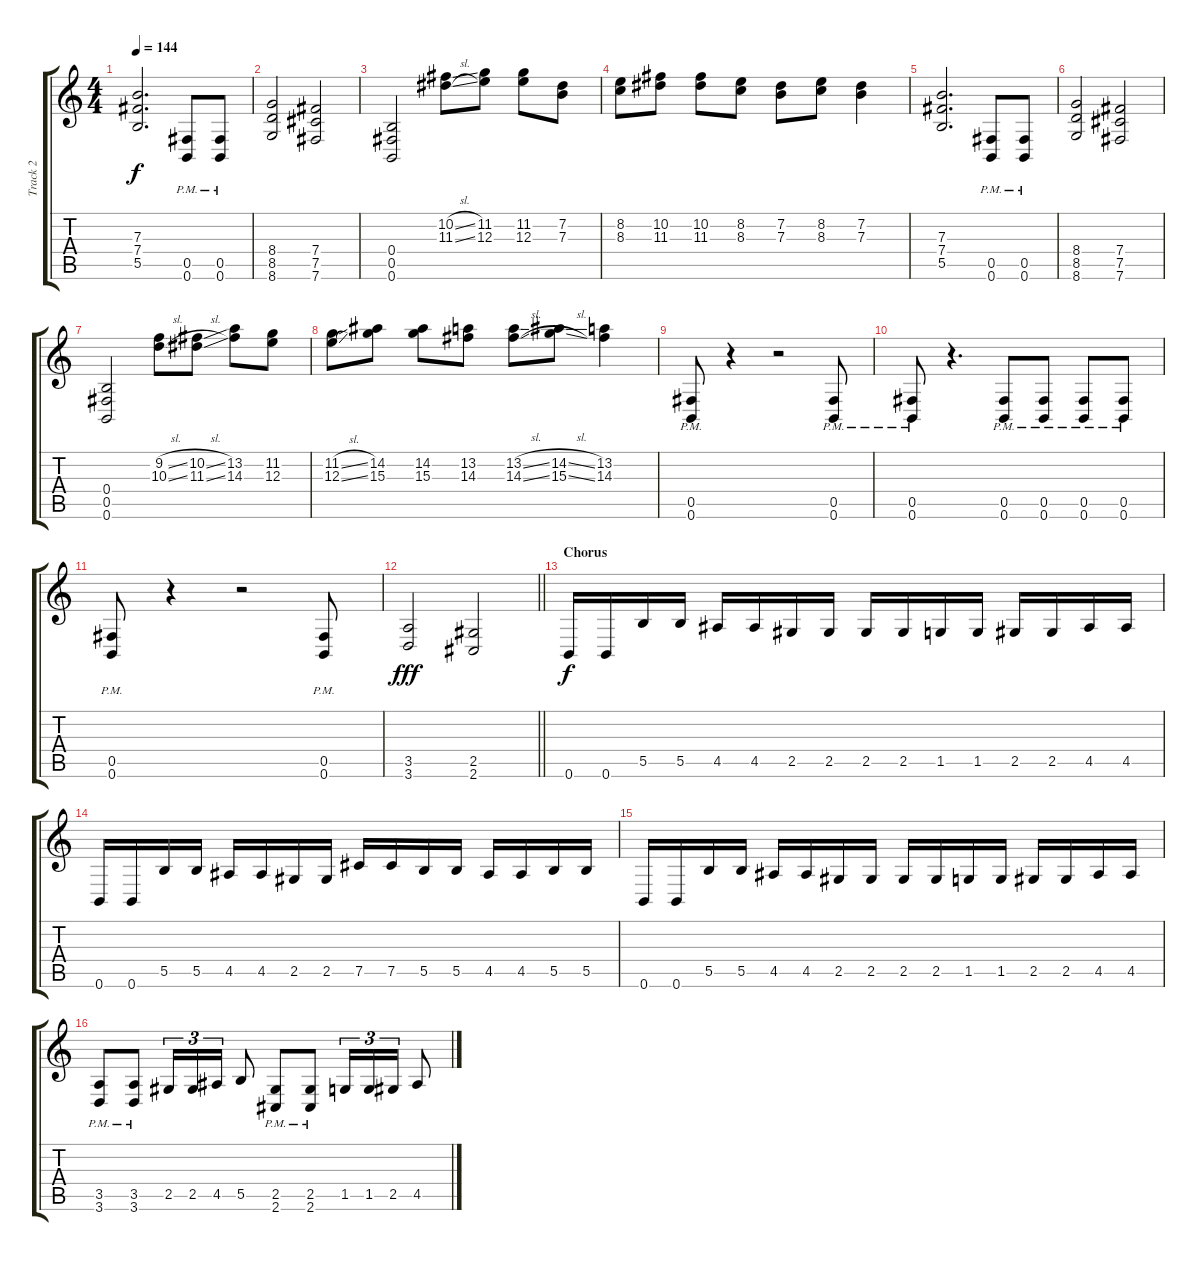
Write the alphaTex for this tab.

\track ("Track 2" "Track 2") {instrument distortionguitar}
\staff {score tabs}
\tuning (E4 Ab3 E3 B2 Gb2 B1) {hide}
\ts (4 4)
\tempo 144
\clef g2
\ks c
(7.3 7.4 5.5).2{d dy f} (0.5{pm} 0.6{pm}).8 (0.5{pm} 0.6{pm}).8 |
(8.4 8.5 8.6).2 (7.4 7.5 7.6).2 |
(0.4 0.5 0.6).2 (10.2{sl} 11.3{sl}).8 (11.2 12.3).8 (11.2 12.3).8 (7.2 7.3).8 |
(8.2 8.3).8 (10.2 11.3).8 (10.2 11.3).8 (8.2 8.3).8 (7.2 7.3).8 (8.2 8.3).8 (7.2 7.3).4 |
(7.3 7.4 5.5).2{d} (0.5{pm} 0.6{pm}).8 (0.5{pm} 0.6{pm}).8 |
(8.4 8.5 8.6).2 (7.4 7.5 7.6).2 |
(0.4 0.5 0.6).2 (9.2{sl} 10.3{sl}).8 (10.2{sl} 11.3{sl}).8 (13.2 14.3).8 (11.2 12.3).8 |
(11.2{sl} 12.3{sl}).8 (14.2 15.3).8 (14.2 15.3).8 (13.2 14.3).8 (13.2{sl} 14.3{sl}).8 (14.2{sl} 15.3{sl}).8 (13.2 14.3).4 |
(0.5{pm} 0.6).8 r.4 r.2 (0.5{pm} 0.6).8 |
(0.5{pm} 0.6).8 r.4{d} (0.5{pm} 0.6).8 (0.5{pm} 0.6).8 (0.5{pm} 0.6).8 (0.5{pm} 0.6).8 |
(0.5{pm} 0.6).8 r.4 r.2 (0.5{pm} 0.6).8 |
\barLineRight lightlight
(3.5 3.6).2{dy fff} (2.5 2.6).2 |
\section ("" "Chorus")
0.6.16{dy f} 0.6.16 5.5.16 5.5.16 4.5.16 4.5.16 2.5.16 2.5.16 2.5.16 2.5.16 1.5.16 1.5.16 2.5.16 2.5.16 4.5.16 4.5.16 |
0.6.16 0.6.16 5.5.16 5.5.16 4.5.16 4.5.16 2.5.16 2.5.16 7.5.16 7.5.16 5.5.16 5.5.16 4.5.16 4.5.16 5.5.16 5.5.16 |
0.6.16 0.6.16 5.5.16 5.5.16 4.5.16 4.5.16 2.5.16 2.5.16 2.5.16 2.5.16 1.5.16 1.5.16 2.5.16 2.5.16 4.5.16 4.5.16 |
(3.5{pm} 3.6{pm}).8 (3.5{pm} 3.6{pm}).8 2.5.16{tu (3 2)} 2.5.16{tu (3 2)} 4.5.16{tu (3 2)} 5.5.8 (2.5{pm} 2.6{pm}).8 (2.5{pm} 2.6).8 1.5.16{tu (3 2)} 1.5.16{tu (3 2)} 2.5.16{tu (3 2)} 4.5.8
